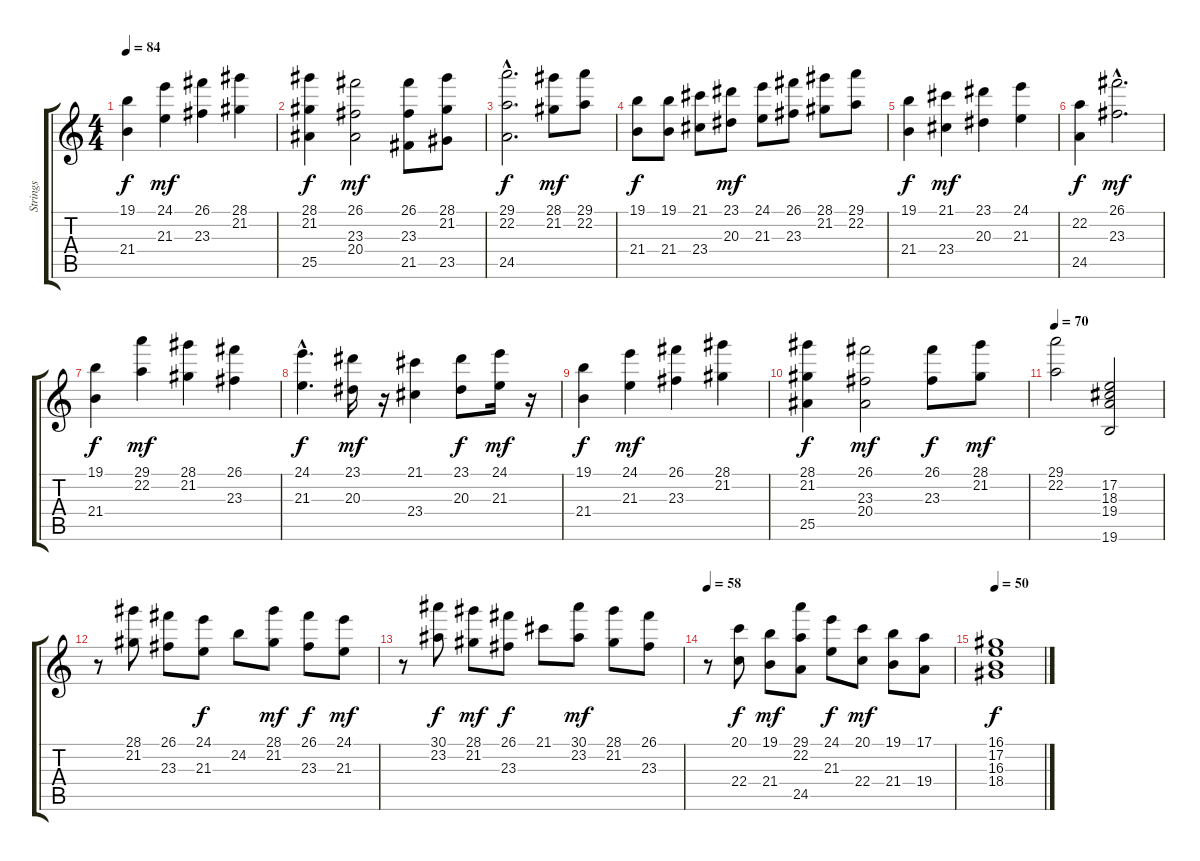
\track ("Strings" "Strings") {instrument stringensemble1}
\staff {score tabs}
\tuning (E4 B3 G3 D3 A2 E2) {hide}
\ts (4 4)
\tempo 84
\clef g2
\ks c
(19.1 21.4).4{dy f} (24.1 21.3).4{dy mf} (26.1 23.3).4 (28.1 21.2).4 |
(28.1 21.2 25.5).4{dy f} (26.1 23.3 20.4).2{dy mf} (26.1 23.3 21.5).8 (28.1 21.2 23.5).8 |
(29.1{hac} 22.2{hac} 24.5{hac}).2{d dy f} (28.1 21.2).8{dy mf} (29.1 22.2).8 |
(19.1 21.4).8{dy f} (19.1 21.4).8 (21.1 23.4).8 (23.1 20.3).8{dy mf} (24.1 21.3).8 (26.1 23.3).8 (28.1 21.2).8 (29.1 22.2).8 |
(19.1 21.4).4{dy f} (21.1 23.4).4{dy mf} (23.1 20.3).4 (24.1 21.3).4 |
(22.2 24.5).4{dy f} (26.1{hac} 23.3{hac}).2{d dy mf} |
(19.1 21.4).4{dy f} (29.1 22.2).4{dy mf} (28.1 21.2).4 (26.1 23.3).4 |
(24.1{hac} 21.3{hac}).4{d dy f} (23.1 20.3).16{dy mf} r.16 (21.1 23.4).4 (23.1 20.3).8{dy f} (24.1 21.3).16{dy mf} r.16 |
(19.1 21.4).4{dy f} (24.1 21.3).4{dy mf} (26.1 23.3).4 (28.1 21.2).4 |
(28.1 21.2 25.5).4{dy f} (26.1 23.3 20.4).2{dy mf} (26.1 23.3).8{dy f} (28.1 21.2).8{dy mf} |
\tempo 70
(29.1 22.2).2 (17.2 18.3 19.4 19.6).2 |
r.8 (28.1 21.2).8 (26.1 23.3).8 (24.1 21.3).8{dy f} 24.2.8 (28.1 21.2).8{dy mf} (26.1 23.3).8{dy f} (24.1 21.3).8{dy mf} |
r.8 (30.1 23.2).8{dy f} (28.1 21.2).8{dy mf} (26.1 23.3).8{dy f} 21.1.8 (30.1 23.2).8{dy mf} (28.1 21.2).8 (26.1 23.3).8 |
\tempo 58
r.8 (20.1 22.4).8{dy f} (19.1 21.4).8{dy mf} (29.1 22.2 24.5).8 (24.1 21.3).8{dy f} (20.1 22.4).8{dy mf} (19.1 21.4).8 (17.1 19.4).8 |
\tempo 50
(16.1 17.2 16.3 18.4).1{dy f}
